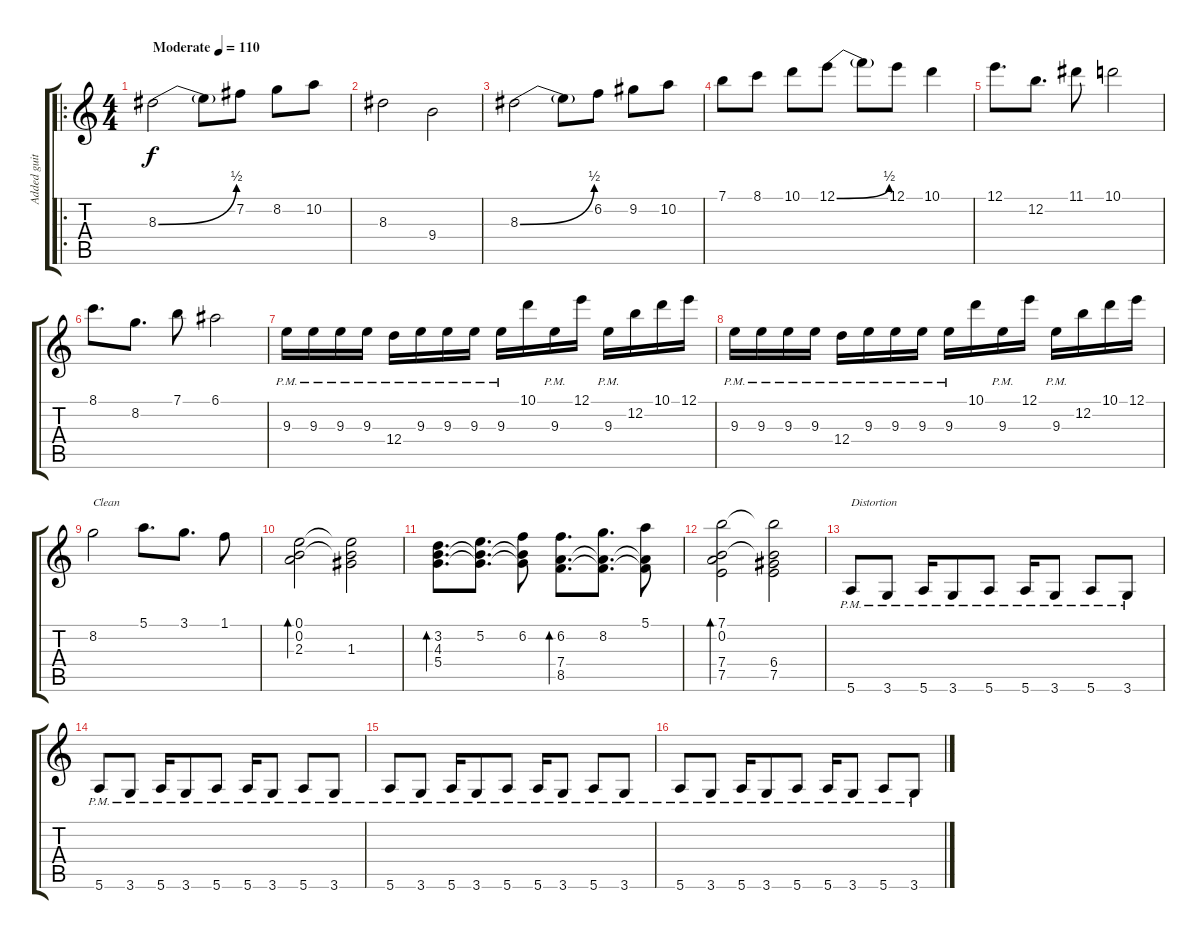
\track ("Added guitar" "Added guit") {instrument distortionguitar}
\staff {score tabs}
\tuning (E4 B3 G3 D3 A2 E2) {hide}
\ro
\ts (4 4)
\tempo (110 "Moderate")
\clef g2
\ks c
8.3{be (bend 0 0 60 2)}.2{dy f instrument distortionguitar} 8.3{t}.8 7.2.8 8.2.8 10.2.8 |
8.3.2 9.4.2 |
8.3{be (bend 0 0 60 2)}.2 8.3{t}.8 6.2.8 9.2.8 10.2.8 |
7.1.8 8.1.8 10.1.8 12.1{be (bend 0 0 60 2)}.8 12.1{t}.8 12.1.8 10.1.4 |
12.1.8{d} 12.2.8{d} 11.1.8 10.1.2 |
8.1.8{d} 8.2.8{d} 7.1.8 6.1.2 |
9.3{pm}.16 9.3{pm}.16 9.3{pm}.16 9.3{pm}.16 12.4{pm}.16 9.3{pm}.16 9.3{pm}.16 9.3{pm}.16 9.3{pm}.16 10.1.16 9.3{pm}.16 12.1.16 9.3{pm}.16 12.2.16 10.1.16 12.1.16 |
9.3{pm}.16 9.3{pm}.16 9.3{pm}.16 9.3{pm}.16 12.4{pm}.16 9.3{pm}.16 9.3{pm}.16 9.3{pm}.16 9.3{pm}.16 10.1.16 9.3{pm}.16 12.1.16 9.3{pm}.16 12.2.16 10.1.16 12.1.16 |
8.2.2{txt "Clean" instrument acousticguitarsteel} 5.1.8{d} 3.1.8{d} 1.1.8 |
(0.1 0.2 2.3).2{bd 120} (0.1{t} 0.2{t} 1.3).2 |
(3.2 4.3 5.4).8{d bd 120} (5.2 4.3{t} 5.4{t}).8{d} (6.2 4.3{t} 5.4{t}).8 (6.2 7.4 8.5).8{d bd 120} (8.2 7.4{t} 8.5{t}).8{d} (5.1 7.4{t} 8.5{t}).8 |
(7.1 0.2 7.4 7.5).2{bd 120} (7.1{t} 0.2{t} 6.4 7.5).2 |
5.6{pm}.8{txt "Distortion" instrument distortionguitar} 3.6{pm}.8 5.6{pm}.16 3.6{pm}.8 5.6{pm}.8 5.6{pm}.16 3.6{pm}.8 5.6{pm}.8 3.6{pm}.8 |
5.6{pm}.8 3.6{pm}.8 5.6{pm}.16 3.6{pm}.8 5.6{pm}.8 5.6{pm}.16 3.6{pm}.8 5.6{pm}.8 3.6{pm}.8 |
5.6{pm}.8 3.6{pm}.8 5.6{pm}.16 3.6{pm}.8 5.6{pm}.8 5.6{pm}.16 3.6{pm}.8 5.6{pm}.8 3.6{pm}.8 |
5.6{pm}.8 3.6{pm}.8 5.6{pm}.16 3.6{pm}.8 5.6{pm}.8 5.6{pm}.16 3.6{pm}.8 5.6{pm}.8 3.6{pm}.8
